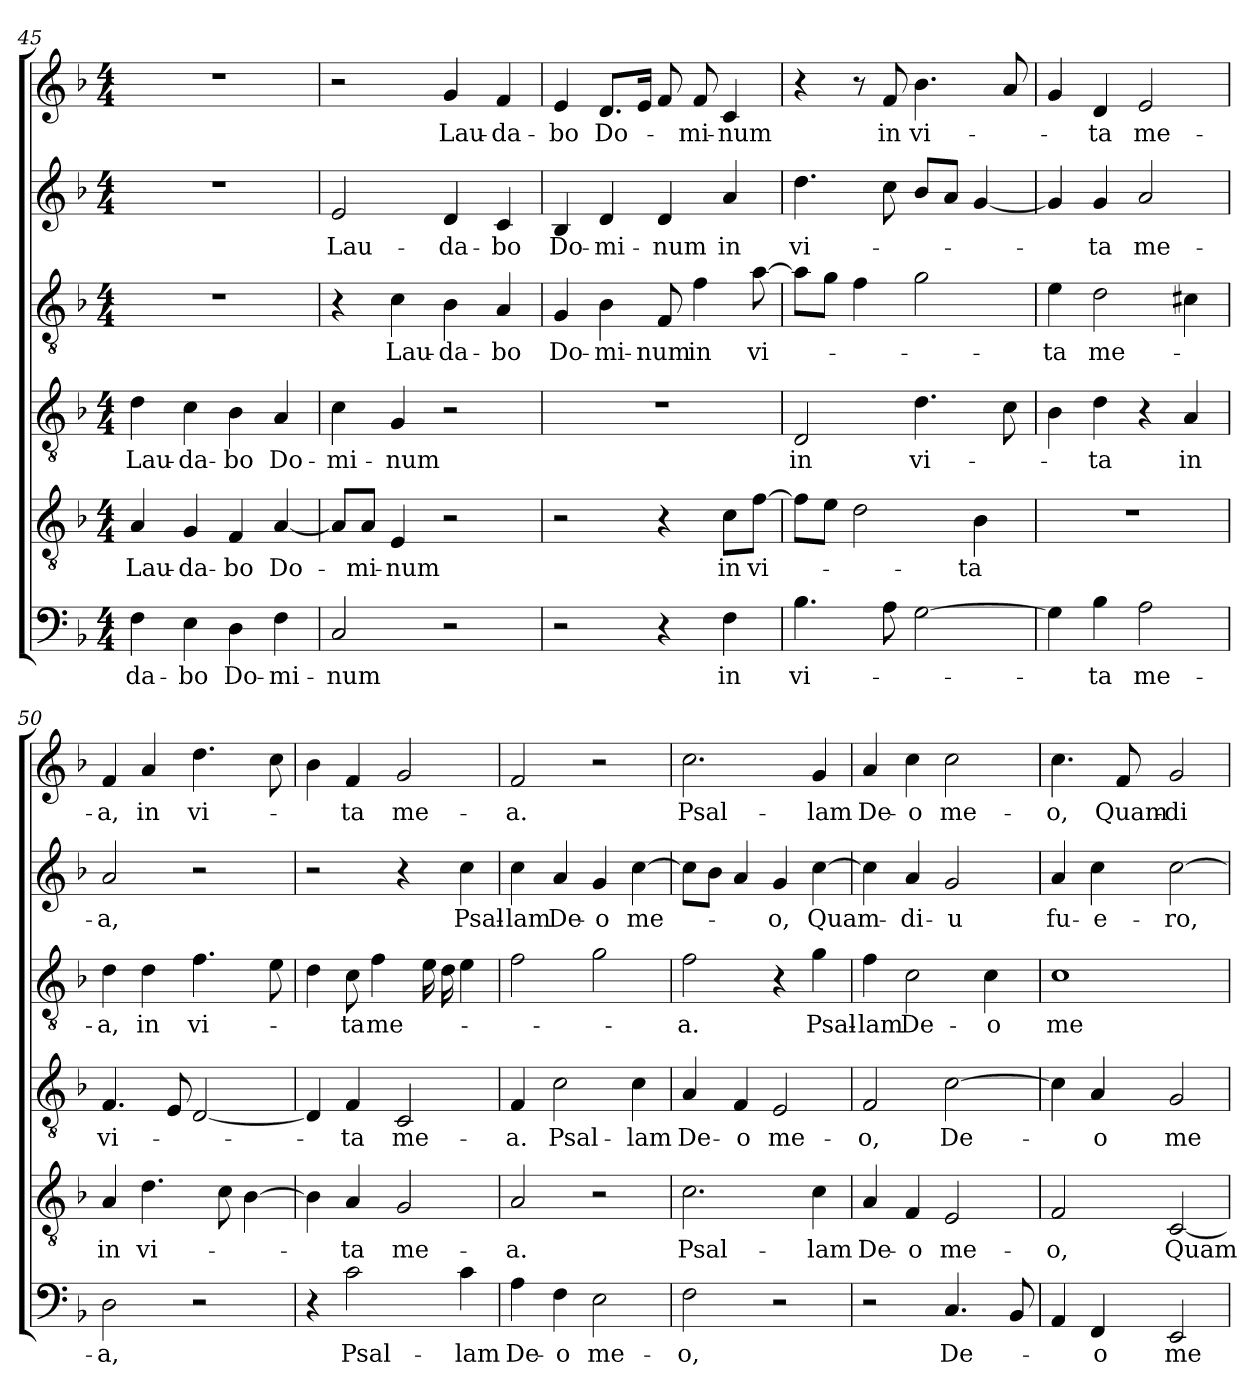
**kern	**text	**kern	**text	**kern	**text	**kern	**text	**kern	**text	**kern	**text
*part6	*part6	*part5	*part5	*part4	*part4	*part3	*part3	*part2	*part2	*part1	*part1
*staff6	*staff6	*staff5	*staff5	*staff4	*staff4	*staff3	*staff3	*staff2	*staff2	*staff1	*staff1
*clefF4	*	*clefGv2	*	*clefGv2	*	*clefGv2	*	*clefG2	*	*clefG2	*
*k[b-]	*	*k[b-]	*	*k[b-]	*	*k[b-]	*	*k[b-]	*	*k[b-]	*
*F:	*	*F:	*	*F:	*	*F:	*	*F:	*	*F:	*
*M4/4	*	*M4/4	*	*M4/4	*	*M4/4	*	*M4/4	*	*M4/4	*
=45	=45	=45	=45	=45	=45	=45	=45	=45	=45	=45	=45
4F\	-da-	4A/	Lau-	4d\	Lau-	1r	.	1r	.	1r	.
4E\	-bo	4G/	-da-	4c\	-da-	.	.	.	.	.	.
4D\	Do-	4F/	-bo	4B-\	-bo	.	.	.	.	.	.
4F\	-mi-	[4A/	Do-	4A/	Do-	.	.	.	.	.	.
=46	=46	=46	=46	=46	=46	=46	=46	=46	=46	=46	=46
2C/	-num	8A/L]	.	4c\	-mi-	4r	.	2e/	Lau-	2r	.
.	.	8A/J	-mi-	.	.	.	.	.	.	.	.
.	.	4E/	-num	4G/	-num	4c\	Lau-	.	.	.	.
2r	.	2r	.	2r	.	4B-\	-da-	4d/	-da-	4g/	Lau-
.	.	.	.	.	.	4A/	-bo	4c/	-bo	4f/	-da-
=47	=47	=47	=47	=47	=47	=47	=47	=47	=47	=47	=47
2r	.	2r	.	1r	.	4G/	Do-	4B-/	Do-	4e/	-bo
.	.	.	.	.	.	4B-\	-mi-	4d/	-mi-	8.d/L	Do-
.	.	.	.	.	.	.	.	.	.	16e/Jk	.
4r	.	4r	.	.	.	8F/	-num	4d/	-num	8f/	.
.	.	.	.	.	.	4f\	in	.	.	8f/	-mi-
4F\	in	8c\L	in	.	.	.	.	4a/	in	4c/	-num
.	.	[8f\J	vi-	.	.	[8a\	vi-	.	.	.	.
=48	=48	=48	=48	=48	=48	=48	=48	=48	=48	=48	=48
4.B-\	vi-	8f\L]	.	2D/	in	8a\L]	.	4.dd\	vi-	4r	.
.	.	8e\J	.	.	.	8g\J	.	.	.	.	.
.	.	2d\	.	.	.	4f\	.	.	.	8r	.
8A\	.	.	.	.	.	.	.	8cc\	.	8f/	in
[2G\	.	.	.	4.d\	vi-	2g\	.	8b-/L	.	4.b-\	vi-
.	.	.	.	.	.	.	.	8a/J	.	.	.
.	.	4B-\	-ta	.	.	.	.	[4g/	.	.	.
.	.	.	.	8c\	.	.	.	.	.	8a/	.
!!LO:LB:g=z
=49	=49	=49	=49	=49	=49	=49	=49	=49	=49	=49	=49
4G\]	.	1r	.	4B-\	.	4e\	-ta	4g/]	.	4g/	.
4B-\	-ta	.	.	4d\	-ta	2d\	me-	4g/	-ta	4d/	-ta
2A\	me-	.	.	4r	.	.	.	2a/	me-	2e/	me-
.	.	.	.	4A/	in	4c#X\	.	.	.	.	.
=50	=50	=50	=50	=50	=50	=50	=50	=50	=50	=50	=50
2D\	-a,	4A/	in	4.F/	vi-	4d\	-a,	2a/	-a,	4f/	-a,
.	.	4.d\	vi-	.	.	4d\	in	.	.	4a/	in
.	.	.	.	8E/	.	.	.	.	.	.	.
2r	.	.	.	[2D/	.	4.f\	vi-	2r	.	4.dd\	vi-
.	.	8c\	.	.	.	.	.	.	.	.	.
.	.	[4B-\	.	.	.	.	.	.	.	.	.
.	.	.	.	.	.	8e\	.	.	.	8cc\	.
=51	=51	=51	=51	=51	=51	=51	=51	=51	=51	=51	=51
4r	.	4B-\]	.	4D/]	.	4d\	.	2r	.	4b-\	.
2c\	Psal-	4A/	-ta	4F/	-ta	8c\	-ta	.	.	4f/	-ta
.	.	.	.	.	.	4f\	me-	.	.	.	.
.	.	2G/	me-	2C/	me-	.	.	4r	.	2g/	me-
.	.	.	.	.	.	16e\	.	.	.	.	.
.	.	.	.	.	.	16d\	.	.	.	.	.
4c\	-lam	.	.	.	.	4e\	.	4cc\	Psal-	.	.
=52	=52	=52	=52	=52	=52	=52	=52	=52	=52	=52	=52
4A\	De-	2A/	-a.	4F/	-a.	2f\	.	4cc\	-lam	2f/	-a.
4F\	-o	.	.	2c\	Psal-	.	.	4a/	De-	.	.
2E\	me-	2r	.	.	.	2g\	.	4g/	-o	2r	.
.	.	.	.	4c\	-lam	.	.	[4cc\	me-	.	.
=53	=53	=53	=53	=53	=53	=53	=53	=53	=53	=53	=53
2F\	-o,	2.c\	Psal-	4A/	De-	2f\	-a.	8cc\L]	.	2.cc\	Psal-
.	.	.	.	.	.	.	.	8b-\J	.	.	.
.	.	.	.	4F/	-o	.	.	4a/	.	.	.
2r	.	.	.	2E/	me-	4r	.	4g/	-o,	.	.
.	.	4c\	-lam	.	.	4g\	Psal-	[4cc\	Quam-	4g/	-lam
!!LO:PB:g=z
=54	=54	=54	=54	=54	=54	=54	=54	=54	=54	=54	=54
2r	.	4A/	De-	2F/	-o,	4f\	-lam	4cc\]	.	4a/	De-
.	.	4F/	-o	.	.	2c\	De-	4a/	-di-	4cc\	-o
4.C/	De-	2E/	me-	[2c\	De-	.	.	2g/	-u	2cc\	me-
.	.	.	.	.	.	4c\	-o	.	.	.	.
8BB-/	.	.	.	.	.	.	.	.	.	.	.
=55	=55	=55	=55	=55	=55	=55	=55	=55	=55	=55	=55
4AA/	.	2F/	-o,	4c\]	.	1c	me-	4a/	fu-	4.cc\	-o,
4FF/	-o	.	.	4A/	-o	.	.	4cc\	-e-	.	.
.	.	.	.	.	.	.	.	.	.	8f/	Quam-
2EE/	me-	[2C/	Quam-	2G/	me-	.	.	[2cc\	-ro,	2g/	-di-
=	=	=	=	=	=	=	=	=	=	=	=
*-	*-	*-	*-	*-	*-	*-	*-	*-	*-	*-	*-
